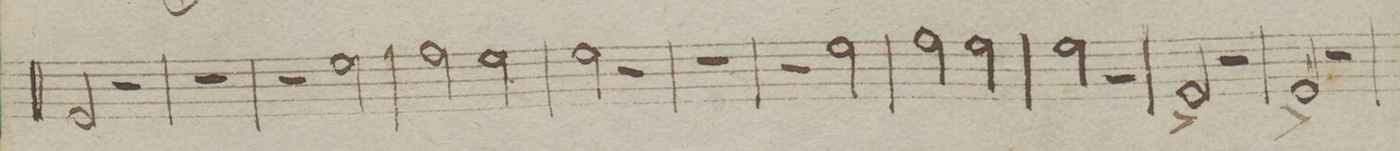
**kern	**dynam
*I"Corno Imo in F.	*
*clefG2	*
*k[b-]	*
*met(c|)	*
*M2/2	*
2A/	.
2r	.
=84	=84
1r	.
=85	=85
2r	.
2a\	.
=86	=86
2b-\	.
2a\	.
=87	=87
2a\	.
2r	.
=88	=88
1r	.
=89	=89
2r	.
2a\	.
=90	=90
2b-\	.
2a\	.
=91	=91
2a\	.
2r	.
=92	=92
2A^/	.
2r	.
=93	=93
2A^/	.
2r	.
=94	=94
*-	*-
